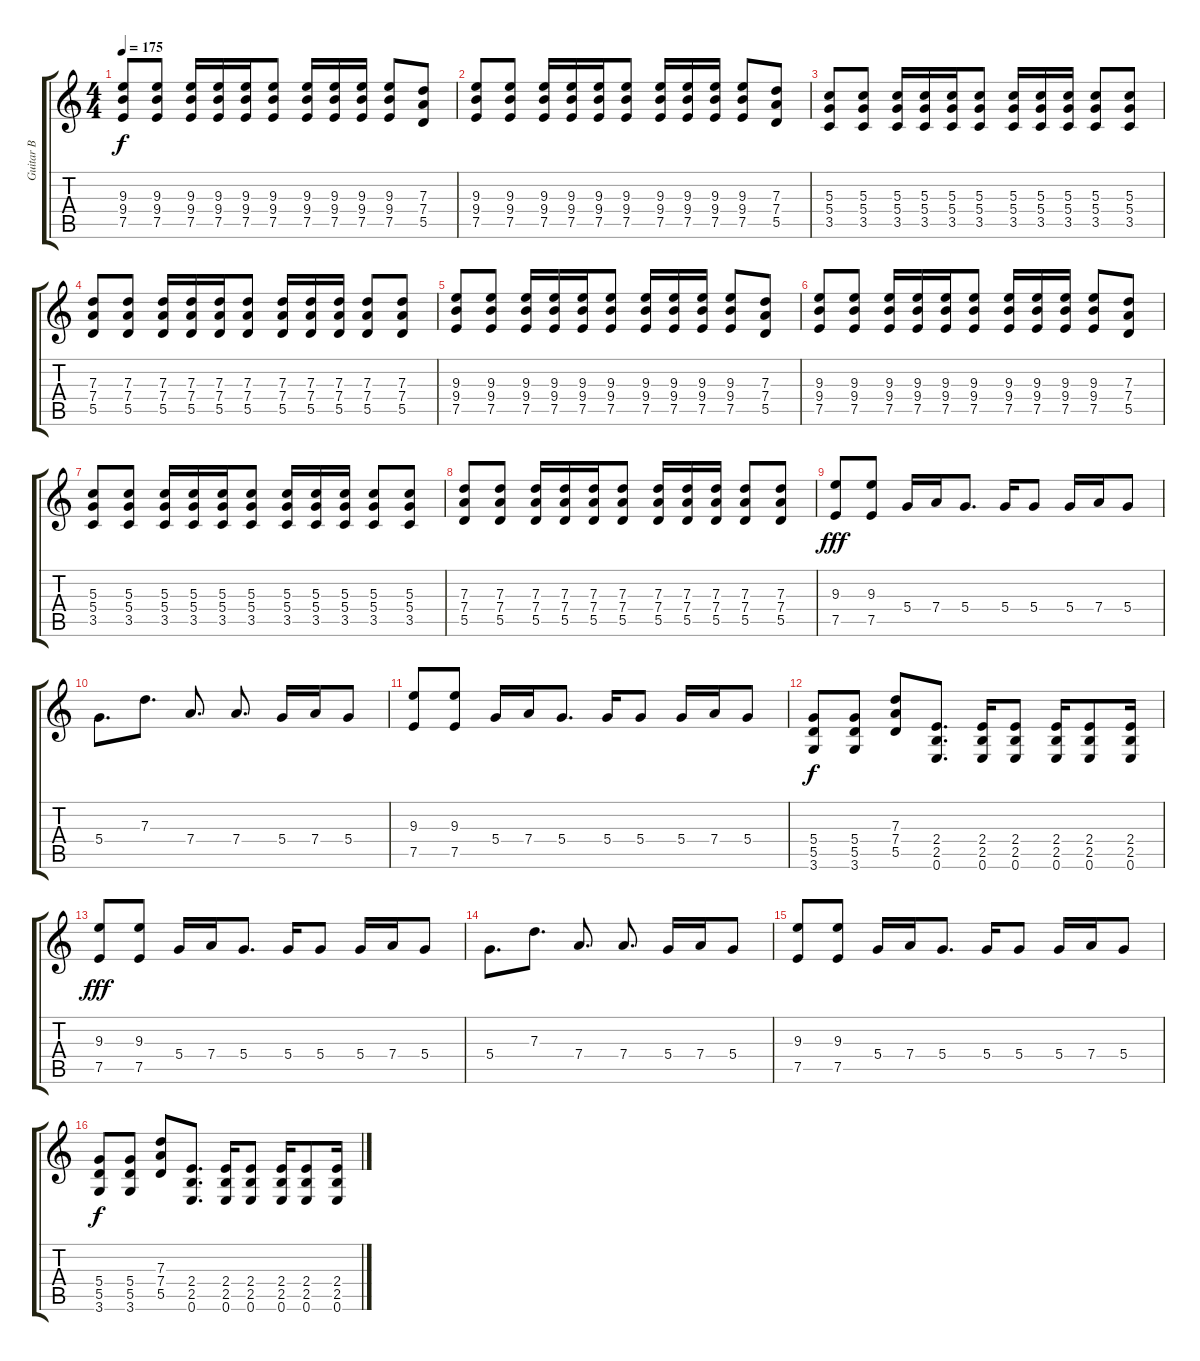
\track ("Guitar B" "Guitar B") {instrument distortionguitar}
\staff {score tabs}
\tuning (E4 B3 G3 D3 A2 E2) {hide}
\ts (4 4)
\tempo 175
\clef g2
\ks c
(9.3 9.4 7.5).8{dy f} (9.3 9.4 7.5).8 (9.3 9.4 7.5).16 (9.3 9.4 7.5).16 (9.3 9.4 7.5).16 (9.3 9.4 7.5).8 (9.3 9.4 7.5).16 (9.3 9.4 7.5).16 (9.3 9.4 7.5).16 (9.3 9.4 7.5).8 (7.3 7.4 5.5).8 |
(9.3 9.4 7.5).8 (9.3 9.4 7.5).8 (9.3 9.4 7.5).16 (9.3 9.4 7.5).16 (9.3 9.4 7.5).16 (9.3 9.4 7.5).8 (9.3 9.4 7.5).16 (9.3 9.4 7.5).16 (9.3 9.4 7.5).16 (9.3 9.4 7.5).8 (7.3 7.4 5.5).8 |
(5.3 5.4 3.5).8 (5.3 5.4 3.5).8 (5.3 5.4 3.5).16 (5.3 5.4 3.5).16 (5.3 5.4 3.5).16 (5.3 5.4 3.5).8 (5.3 5.4 3.5).16 (5.3 5.4 3.5).16 (5.3 5.4 3.5).16 (5.3 5.4 3.5).8 (5.3 5.4 3.5).8 |
(7.3 7.4 5.5).8 (7.3 7.4 5.5).8 (7.3 7.4 5.5).16 (7.3 7.4 5.5).16 (7.3 7.4 5.5).16 (7.3 7.4 5.5).8 (7.3 7.4 5.5).16 (7.3 7.4 5.5).16 (7.3 7.4 5.5).16 (7.3 7.4 5.5).8 (7.3 7.4 5.5).8 |
(9.3 9.4 7.5).8 (9.3 9.4 7.5).8 (9.3 9.4 7.5).16 (9.3 9.4 7.5).16 (9.3 9.4 7.5).16 (9.3 9.4 7.5).8 (9.3 9.4 7.5).16 (9.3 9.4 7.5).16 (9.3 9.4 7.5).16 (9.3 9.4 7.5).8 (7.3 7.4 5.5).8 |
(9.3 9.4 7.5).8 (9.3 9.4 7.5).8 (9.3 9.4 7.5).16 (9.3 9.4 7.5).16 (9.3 9.4 7.5).16 (9.3 9.4 7.5).8 (9.3 9.4 7.5).16 (9.3 9.4 7.5).16 (9.3 9.4 7.5).16 (9.3 9.4 7.5).8 (7.3 7.4 5.5).8 |
(5.3 5.4 3.5).8 (5.3 5.4 3.5).8 (5.3 5.4 3.5).16 (5.3 5.4 3.5).16 (5.3 5.4 3.5).16 (5.3 5.4 3.5).8 (5.3 5.4 3.5).16 (5.3 5.4 3.5).16 (5.3 5.4 3.5).16 (5.3 5.4 3.5).8 (5.3 5.4 3.5).8 |
(7.3 7.4 5.5).8 (7.3 7.4 5.5).8 (7.3 7.4 5.5).16 (7.3 7.4 5.5).16 (7.3 7.4 5.5).16 (7.3 7.4 5.5).8 (7.3 7.4 5.5).16 (7.3 7.4 5.5).16 (7.3 7.4 5.5).16 (7.3 7.4 5.5).8 (7.3 7.4 5.5).8 |
(9.3 7.5).8{dy fff} (9.3 7.5).8 5.4.16 7.4.16 5.4.8{d} 5.4.16 5.4.8 5.4.16 7.4.16 5.4.8 |
5.4.8{d} 7.3.8{d} 7.4.8{d} 7.4.8{d} 5.4.16 7.4.16 5.4.8 |
(9.3 7.5).8 (9.3 7.5).8 5.4.16 7.4.16 5.4.8{d} 5.4.16 5.4.8 5.4.16 7.4.16 5.4.8 |
(5.4 5.5 3.6).8{dy f} (5.4 5.5 3.6).8 (7.3 7.4 5.5).8 (2.4 2.5 0.6).8{d} (2.4 2.5 0.6).16 (2.4 2.5 0.6).8 (2.4 2.5 0.6).16 (2.4 2.5 0.6).8 (2.4 2.5 0.6).16 |
(9.3 7.5).8{dy fff} (9.3 7.5).8 5.4.16 7.4.16 5.4.8{d} 5.4.16 5.4.8 5.4.16 7.4.16 5.4.8 |
5.4.8{d} 7.3.8{d} 7.4.8{d} 7.4.8{d} 5.4.16 7.4.16 5.4.8 |
(9.3 7.5).8 (9.3 7.5).8 5.4.16 7.4.16 5.4.8{d} 5.4.16 5.4.8 5.4.16 7.4.16 5.4.8 |
(5.4 5.5 3.6).8{dy f} (5.4 5.5 3.6).8 (7.3 7.4 5.5).8 (2.4 2.5 0.6).8{d} (2.4 2.5 0.6).16 (2.4 2.5 0.6).8 (2.4 2.5 0.6).16 (2.4 2.5 0.6).8 (2.4 2.5 0.6).16
